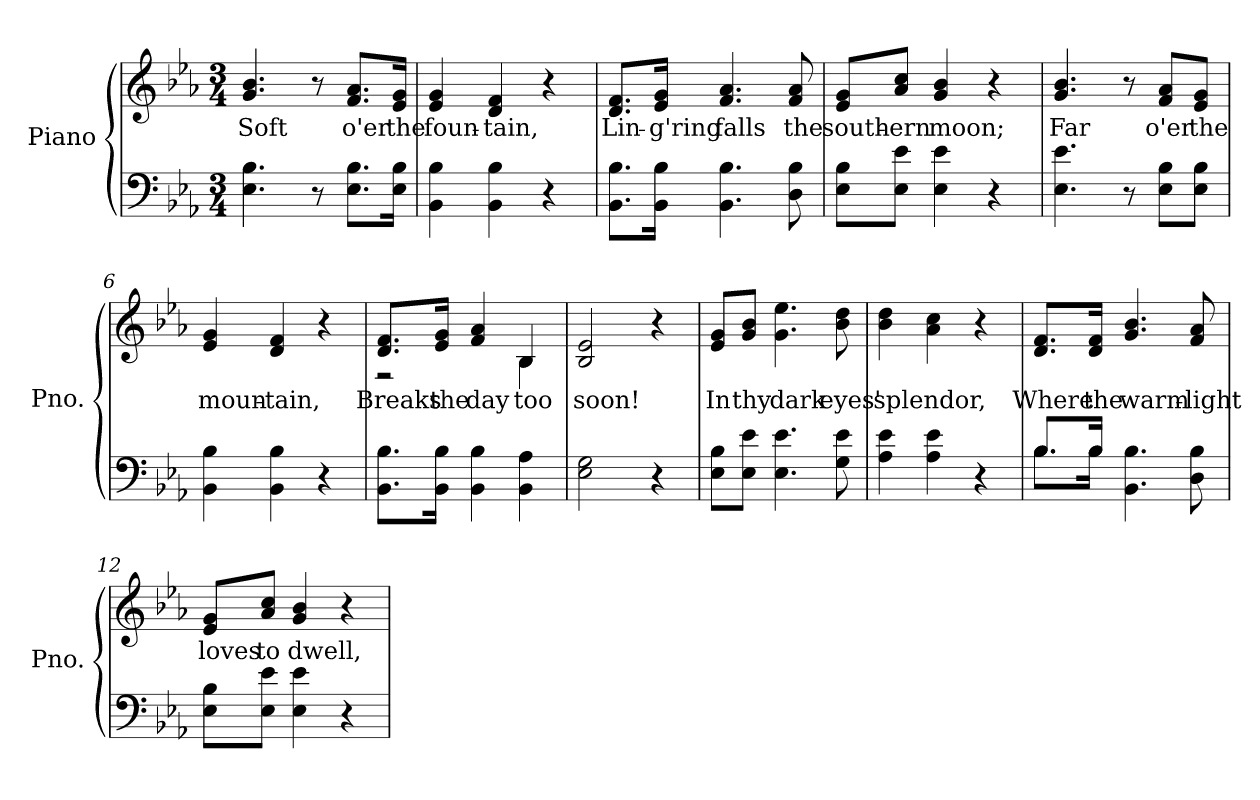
**kern	**kern	**text
*part1	*part1	*part1
*staff2	*staff1	*staff1
*I"Piano	*	*
*I'Pno.	*	*
!!LO:PB:g=z
*clefF4	*clefG2	*
*k[b-e-a-]	*k[b-e-a-]	*
*E-:	*E-:	*
*M3/4	*M3/4	*
=1	=1	=1
!	!	!LO:LY:b:color=#000000
4.E-i\ 4.B-i	4.gi/ 4.b-i	Soft
8r	8r	.
!	!	!LO:LY:b:color=#000000
8.E-i\ 8.B-iL	8.fi/ 8.a-iL	o'er
!	!	!LO:LY:b:color=#000000
16E-i\ 16B-iJk	16e-i/ 16giJk	the
=2	=2	=2
!	!	!LO:LY:b:color=#000000
4BB-i\ 4B-i	4e-i/ 4gi	foun-
!	!	!LO:LY:b:color=#000000
4BB-i\ 4B-i	4di/ 4fi	-tain,
4r	4r	.
=3	=3	=3
!	!	!LO:LY:b:color=#000000
8.BB-i\ 8.B-iL	8.di/ 8.fiL	Lin-
!	!	!LO:LY:b:color=#000000
16BB-i\ 16B-iJk	16e-i/ 16giJk	-g'ring
!	!	!LO:LY:b:color=#000000
4.BB-i\ 4.B-i	4.fi/ 4.a-i	falls
!	!	!LO:LY:b:color=#000000
8Di\ 8B-i	8fi/ 8a-i	the
=4	=4	=4
!	!	!LO:LY:b:color=#000000
8E-i\ 8B-iL	8e-i/ 8giL	south-
!	!	!LO:LY:b:color=#000000
8E-i\ 8e-iJ	8a-i/ 8cciJ	-ern
!	!	!LO:LY:b:color=#000000
4E-i\ 4e-i	4gi/ 4b-i	moon;
4r	4r	.
=5	=5	=5
!	!	!LO:LY:b:color=#000000
4.E-i\ 4.e-i	4.gi/ 4.b-i	Far
8r	8r	.
!	!	!LO:LY:b:color=#000000
8E-i\ 8B-iL	8fi/ 8a-iL	o'er
!	!	!LO:LY:b:color=#000000
8E-i\ 8B-iJ	8e-i/ 8giJ	the
=6	=6	=6
!	!	!LO:LY:b:color=#000000
4BB-i\ 4B-i	4e-i/ 4gi	moun-
!	!	!LO:LY:b:color=#000000
4BB-i\ 4B-i	4di/ 4fi	-tain,
4r	4r	.
!!LO:LB:g=z
=7	=7	=7
!	!	!LO:LY:b:color=#000000
*	*^	*
8.BB-i\ 8.B-iL	8.di/ 8.fiL	2r	Breaks
!	!	!	!LO:LY:b:color=#000000
16BB-i\ 16B-iJk	16e-i/ 16giJk	.	the
!	!	!	!LO:LY:b:color=#000000
4BB-i\ 4B-i	4fi/ 4a-i	.	day
!	!	!	!LO:LY:b:color=#000000
4BB-i\ 4A-i	4B-i/	4B-i\	too
*	*v	*v	*
=8	=8	=8
*	*^	*
!	!	!	!LO:LY:b:color=#000000
*	*v	*v	*
2E-i\ 2Gi	2B-i/ 2e-i	soon!
4r	4r	.
=9	=9	=9
!	!	!LO:LY:b:color=#000000
8E-i\ 8B-iL	8e-i/ 8giL	In
!	!	!LO:LY:b:color=#000000
8E-i\ 8e-iJ	8gi/ 8b-iJ	thy
!	!	!LO:LY:b:color=#000000
4.E-i\ 4.e-i	4.gi\ 4.ee-i	dark
!	!	!LO:LY:b:color=#000000
8Gi\ 8e-i	8b-i\ 8ddi	eyes'
=10	=10	=10
!	!	!LO:LY:b:color=#000000
4A-i\ 4e-i	4b-i\ 4ddi	splendor,
4A-i\ 4e-i	4a-i\ 4cci	.
4r	4r	.
=11	=11	=11
*^	*	*
!	!	!	!LO:LY:b:color=#000000
8.B-i/L	8.B-i\L	8.di/ 8.fiL	Where
!	!	!	!LO:LY:b:color=#000000
16B-i/Jk	16B-i\Jk	16di/ 16fiJk	the
!	!	!	!LO:LY:b:color=#000000
4.BB-i\ 4.B-i	2ryy	4.gi/ 4.b-i	warm-
!	!	!	!LO:LY:b:color=#000000
8Di\ 8B-i	.	8fi/ 8a-i	-light
*v	*v	*	*
!!LO:LB:g=z
=12	=12	=12
!	!	!LO:LY:b:color=#000000
8E-i\ 8B-iL	8e-i/ 8giL	loves
!	!	!LO:LY:b:color=#000000
8E-i\ 8e-iJ	8a-i/ 8cciJ	to
!	!	!LO:LY:b:color=#000000
4E-i\ 4e-i	4gi/ 4b-i	dwell,
4r	4r	.
=	=	=
*-	*-	*-
